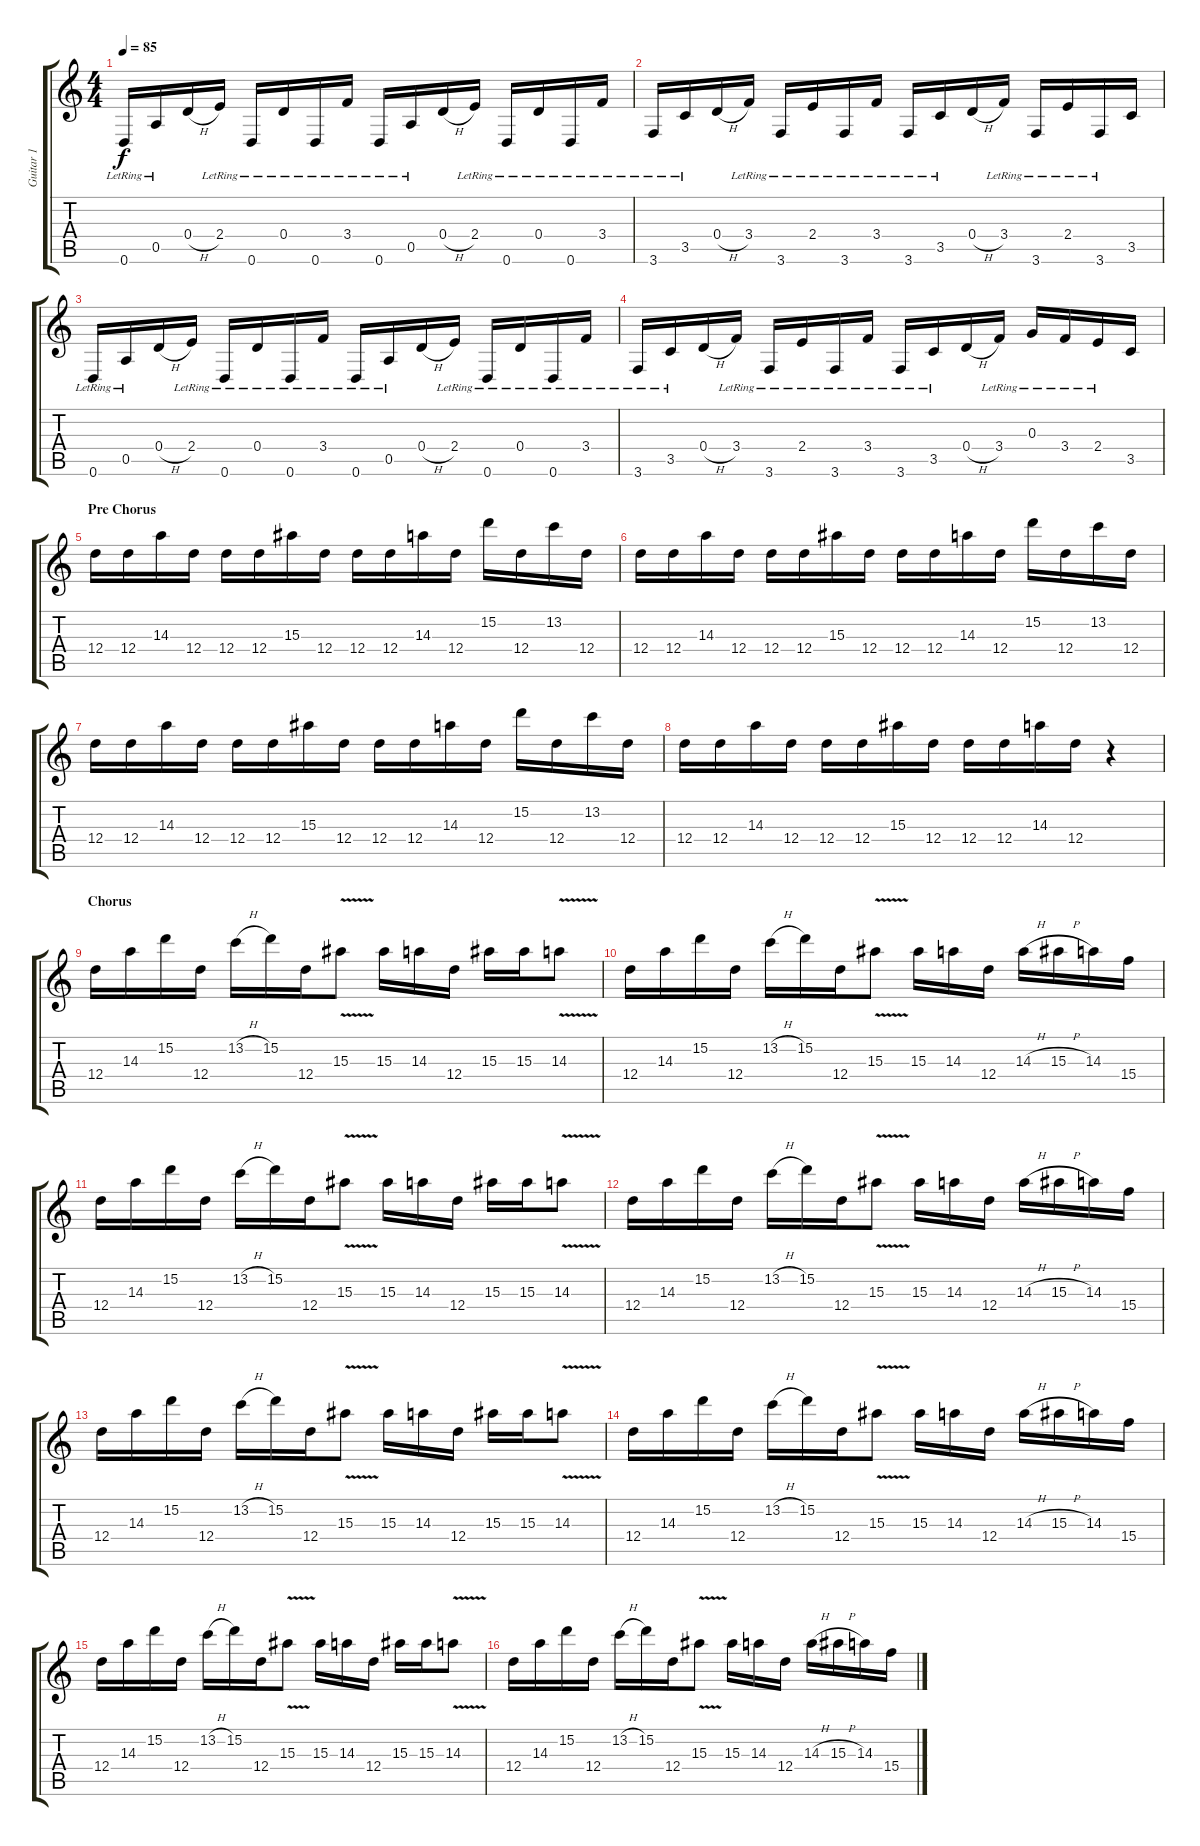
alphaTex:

\track ("Guitar 1" "Guitar 1") {instrument overdrivenguitar}
\staff {score tabs}
\tuning (E4 B3 G3 D3 A2 D2) {hide}
\ts (4 4)
\tempo 85
\clef g2
\ks c
0.6{lr}.16{dy f} 0.5{lr}.16 0.4{h}.16 2.4{lr}.16 0.6{lr}.16 0.4{lr}.16 0.6{lr}.16 3.4{lr}.16 0.6{lr}.16 0.5{lr}.16 0.4{h}.16 2.4{lr}.16 0.6{lr}.16 0.4{lr}.16 0.6{lr}.16 3.4{lr}.16 |
3.6{lr}.16 3.5{lr}.16 0.4{h}.16 3.4{lr}.16 3.6{lr}.16 2.4{lr}.16 3.6{lr}.16 3.4{lr}.16 3.6{lr}.16 3.5{lr}.16 0.4{h}.16 3.4{lr}.16 3.6{lr}.16 2.4{lr}.16 3.6{lr}.16 3.5.16 |
0.6{lr}.16 0.5{lr}.16 0.4{h}.16 2.4{lr}.16 0.6{lr}.16 0.4{lr}.16 0.6{lr}.16 3.4{lr}.16 0.6{lr}.16 0.5{lr}.16 0.4{h}.16 2.4{lr}.16 0.6{lr}.16 0.4{lr}.16 0.6{lr}.16 3.4{lr}.16 |
3.6{lr}.16 3.5{lr}.16 0.4{h}.16 3.4{lr}.16 3.6{lr}.16 2.4{lr}.16 3.6{lr}.16 3.4{lr}.16 3.6{lr}.16 3.5{lr}.16 0.4{h}.16 3.4{lr}.16 0.3{lr}.16 3.4{lr}.16 2.4{lr}.16 3.5.16 |
\section ("" "Pre Chorus")
12.4.16{instrument overdrivenguitar} 12.4.16 14.3.16 12.4.16 12.4.16 12.4.16 15.3.16 12.4.16 12.4.16 12.4.16 14.3.16 12.4.16 15.2.16 12.4.16 13.2.16 12.4.16 |
12.4.16 12.4.16 14.3.16 12.4.16 12.4.16 12.4.16 15.3.16 12.4.16 12.4.16 12.4.16 14.3.16 12.4.16 15.2.16 12.4.16 13.2.16 12.4.16 |
12.4.16 12.4.16 14.3.16 12.4.16 12.4.16 12.4.16 15.3.16 12.4.16 12.4.16 12.4.16 14.3.16 12.4.16 15.2.16 12.4.16 13.2.16 12.4.16 |
12.4.16 12.4.16 14.3.16 12.4.16 12.4.16 12.4.16 15.3.16 12.4.16 12.4.16 12.4.16 14.3.16 12.4.16 r.4 |
\section ("" "Chorus")
12.4.16 14.3.16 15.2.16 12.4.16 13.2{h}.16 15.2.16 12.4.16 15.3{v}.8 15.3.16 14.3.16 12.4.16 15.3.16 15.3.16 14.3{v}.8 |
12.4.16 14.3.16 15.2.16 12.4.16 13.2{h}.16 15.2.16 12.4.16 15.3{v}.8 15.3.16 14.3.16 12.4.16 14.3{h}.16 15.3{h}.16 14.3.16 15.4.16 |
12.4.16 14.3.16 15.2.16 12.4.16 13.2{h}.16 15.2.16 12.4.16 15.3{v}.8 15.3.16 14.3.16 12.4.16 15.3.16 15.3.16 14.3{v}.8 |
12.4.16 14.3.16 15.2.16 12.4.16 13.2{h}.16 15.2.16 12.4.16 15.3{v}.8 15.3.16 14.3.16 12.4.16 14.3{h}.16 15.3{h}.16 14.3.16 15.4.16 |
12.4.16 14.3.16 15.2.16 12.4.16 13.2{h}.16 15.2.16 12.4.16 15.3{v}.8 15.3.16 14.3.16 12.4.16 15.3.16 15.3.16 14.3{v}.8 |
12.4.16 14.3.16 15.2.16 12.4.16 13.2{h}.16 15.2.16 12.4.16 15.3{v}.8 15.3.16 14.3.16 12.4.16 14.3{h}.16 15.3{h}.16 14.3.16 15.4.16 |
12.4.16 14.3.16 15.2.16 12.4.16 13.2{h}.16 15.2.16 12.4.16 15.3{v}.8 15.3.16 14.3.16 12.4.16 15.3.16 15.3.16 14.3{v}.8 |
12.4.16 14.3.16 15.2.16 12.4.16 13.2{h}.16 15.2.16 12.4.16 15.3{v}.8 15.3.16 14.3.16 12.4.16 14.3{h}.16 15.3{h}.16 14.3.16 15.4.16
